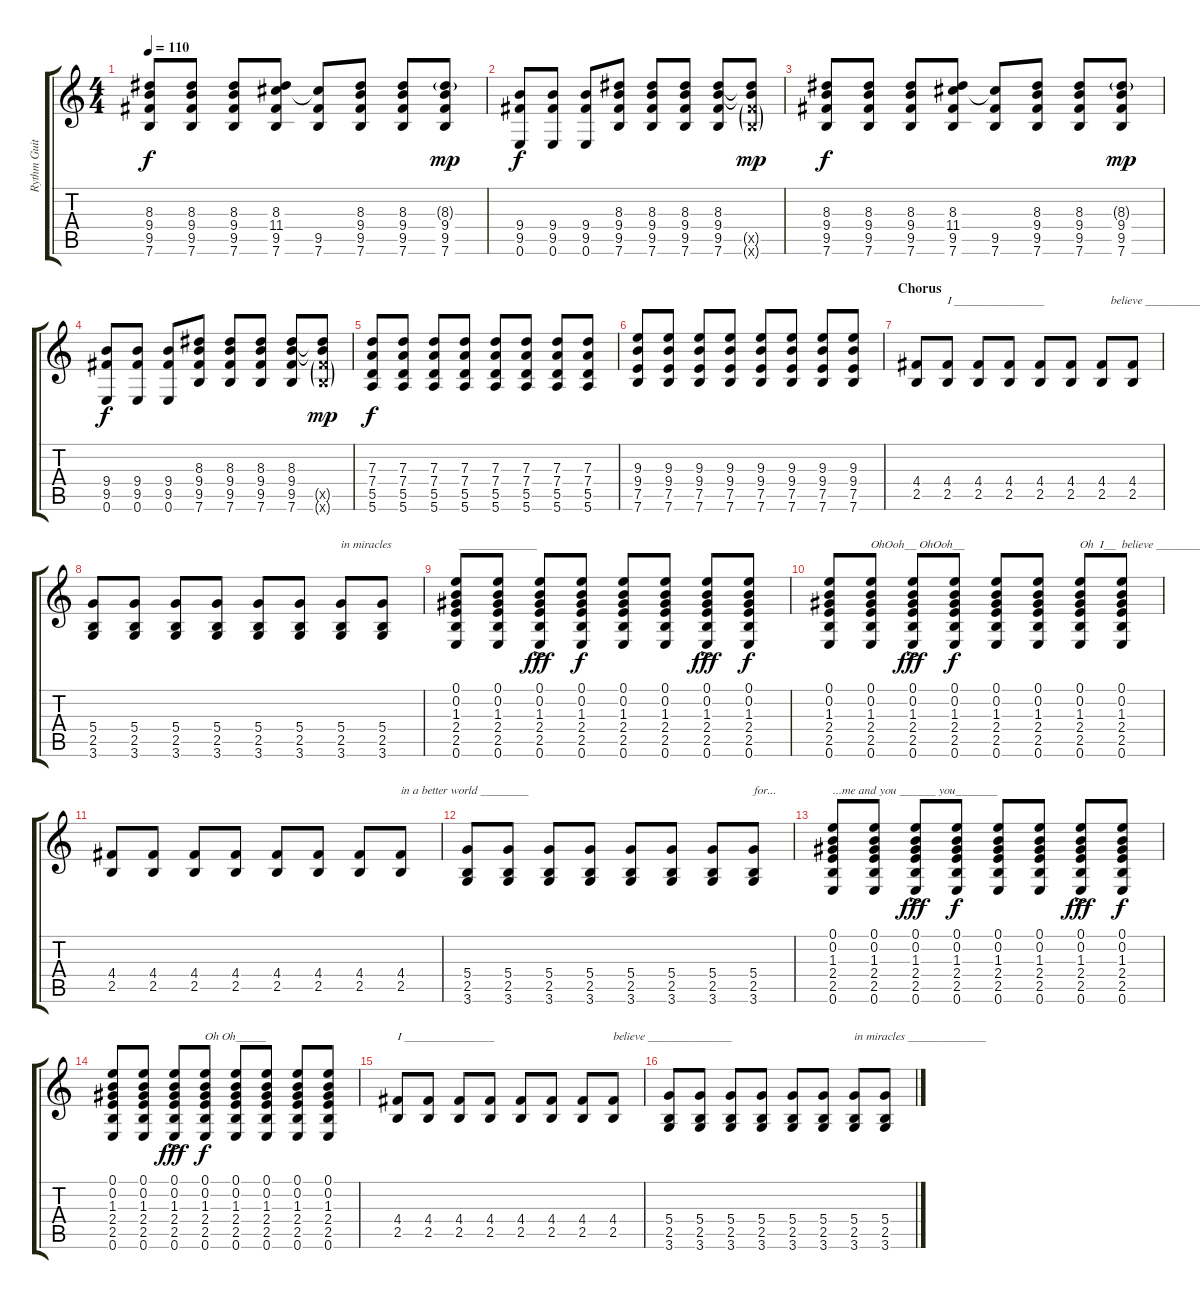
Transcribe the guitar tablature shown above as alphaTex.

\track ("Rythm Guitar" "Rythm Guit") {instrument acousticguitarsteel}
\staff {score tabs}
\tuning (E4 B3 G3 D3 A2 E2) {hide}
\ts (4 4)
\tempo 110
\clef g2
\ks c
(8.3 9.4 9.5 7.6).8{dy f} (8.3 9.4 9.5 7.6).8 (8.3 9.4 9.5 7.6).8 (8.3 11.4 9.5 7.6).8 (11.4{t} 9.5 7.6).8 (8.3 9.4 9.5 7.6).8 (8.3 9.4 9.5 7.6).8 (8.3{g} 9.4 9.5 7.6).8{dy mp} |
(9.4 9.5 0.6).8{dy f} (9.4 9.5 0.6).8 (9.4 9.5 0.6).8 (8.3 9.4 9.5 7.6).8 (8.3 9.4 9.5 7.6).8 (8.3 9.4 9.5 7.6).8 (8.3 9.4 9.5 7.6).8 (8.3{t} 9.4{t} 9.5{g x} 7.6{g x}).8{dy mp} |
(8.3 9.4 9.5 7.6).8{dy f} (8.3 9.4 9.5 7.6).8 (8.3 9.4 9.5 7.6).8 (8.3 11.4 9.5 7.6).8 (11.4{t} 9.5 7.6).8 (8.3 9.4 9.5 7.6).8 (8.3 9.4 9.5 7.6).8 (8.3{g} 9.4 9.5 7.6).8{dy mp} |
(9.4 9.5 0.6).8{dy f} (9.4 9.5 0.6).8 (9.4 9.5 0.6).8 (8.3 9.4 9.5 7.6).8 (8.3 9.4 9.5 7.6).8 (8.3 9.4 9.5 7.6).8 (8.3 9.4 9.5 7.6).8 (8.3{t} 9.4{t} 9.5{g x} 7.6{g x}).8{dy mp} |
(7.3 7.4 5.5 5.6).8{dy f} (7.3 7.4 5.5 5.6).8 (7.3 7.4 5.5 5.6).8 (7.3 7.4 5.5 5.6).8 (7.3 7.4 5.5 5.6).8 (7.3 7.4 5.5 5.6).8 (7.3 7.4 5.5 5.6).8 (7.3 7.4 5.5 5.6).8 |
(9.3 9.4 7.5 7.6).8 (9.3 9.4 7.5 7.6).8 (9.3 9.4 7.5 7.6).8 (9.3 9.4 7.5 7.6).8 (9.3 9.4 7.5 7.6).8 (9.3 9.4 7.5 7.6).8 (9.3 9.4 7.5 7.6).8 (9.3 9.4 7.5 7.6).8 |
\section ("" "Chorus")
(4.4 2.5).8{volume 12} (4.4 2.5).8{txt "I _______________"} (4.4 2.5).8 (4.4 2.5).8 (4.4 2.5).8 (4.4 2.5).8 (4.4 2.5).8{txt "   believe ______________"} (4.4 2.5).8 |
(5.4 2.5 3.6).8 (5.4 2.5 3.6).8 (5.4 2.5 3.6).8 (5.4 2.5 3.6).8 (5.4 2.5 3.6).8 (5.4 2.5 3.6).8 (5.4 2.5 3.6).8{txt "in miracles"} (5.4 2.5 3.6).8 |
(0.1 0.2 1.3 2.4 2.5 0.6).8{txt " _____________"} (0.1 0.2 1.3 2.4 2.5 0.6).8 (0.1{ac} 0.2{ac} 1.3{ac} 2.4{ac} 2.5{ac} 0.6{ac}).8{dy fff} (0.1 0.2 1.3 2.4 2.5 0.6).8{dy f} (0.1 0.2 1.3 2.4 2.5 0.6).8 (0.1 0.2 1.3 2.4 2.5 0.6).8 (0.1{ac} 0.2{ac} 1.3{ac} 2.4{ac} 2.5{ac} 0.6{ac}).8{dy fff} (0.1 0.2 1.3 2.4 2.5 0.6).8{dy f} |
(0.1 0.2 1.3 2.4 2.5 0.6).8 (0.1 0.2 1.3 2.4 2.5 0.6).8{txt "OhOoh__ OhOoh__"} (0.1{ac} 0.2{ac} 1.3{ac} 2.4{ac} 2.5{ac} 0.6{ac}).8{dy fff} (0.1 0.2 1.3 2.4 2.5 0.6).8{dy f} (0.1 0.2 1.3 2.4 2.5 0.6).8 (0.1 0.2 1.3 2.4 2.5 0.6).8 (0.1 0.2 1.3 2.4 2.5 0.6).8{txt "Oh  I__  believe _____________"} (0.1 0.2 1.3 2.4 2.5 0.6).8 |
(4.4 2.5).8 (4.4 2.5).8 (4.4 2.5).8 (4.4 2.5).8 (4.4 2.5).8 (4.4 2.5).8 (4.4 2.5).8 (4.4 2.5).8{txt "in a better world ________"} |
(5.4 2.5 3.6).8 (5.4 2.5 3.6).8 (5.4 2.5 3.6).8 (5.4 2.5 3.6).8 (5.4 2.5 3.6).8 (5.4 2.5 3.6).8 (5.4 2.5 3.6).8 (5.4 2.5 3.6).8{txt "for..."} |
(0.1 0.2 1.3 2.4 2.5 0.6).8{txt "...me and you ______ you_______"} (0.1 0.2 1.3 2.4 2.5 0.6).8 (0.1{ac} 0.2{ac} 1.3{ac} 2.4{ac} 2.5{ac} 0.6{ac}).8{dy fff} (0.1 0.2 1.3 2.4 2.5 0.6).8{dy f} (0.1 0.2 1.3 2.4 2.5 0.6).8 (0.1 0.2 1.3 2.4 2.5 0.6).8 (0.1{ac} 0.2{ac} 1.3{ac} 2.4{ac} 2.5{ac} 0.6{ac}).8{dy fff} (0.1 0.2 1.3 2.4 2.5 0.6).8{dy f} |
(0.1 0.2 1.3 2.4 2.5 0.6).8 (0.1 0.2 1.3 2.4 2.5 0.6).8 (0.1{ac} 0.2{ac} 1.3{ac} 2.4{ac} 2.5{ac} 0.6{ac}).8{dy fff} (0.1 0.2 1.3 2.4 2.5 0.6).8{txt "Oh Oh_____" dy f} (0.1 0.2 1.3 2.4 2.5 0.6).8 (0.1 0.2 1.3 2.4 2.5 0.6).8 (0.1 0.2 1.3 2.4 2.5 0.6).8 (0.1 0.2 1.3 2.4 2.5 0.6).8 |
(4.4 2.5).8{txt "I _______________"} (4.4 2.5).8 (4.4 2.5).8 (4.4 2.5).8 (4.4 2.5).8 (4.4 2.5).8 (4.4 2.5).8 (4.4 2.5).8{txt "believe ______________"} |
(5.4 2.5 3.6).8 (5.4 2.5 3.6).8 (5.4 2.5 3.6).8 (5.4 2.5 3.6).8 (5.4 2.5 3.6).8 (5.4 2.5 3.6).8 (5.4 2.5 3.6).8{txt "in miracles _____________"} (5.4 2.5 3.6).8
